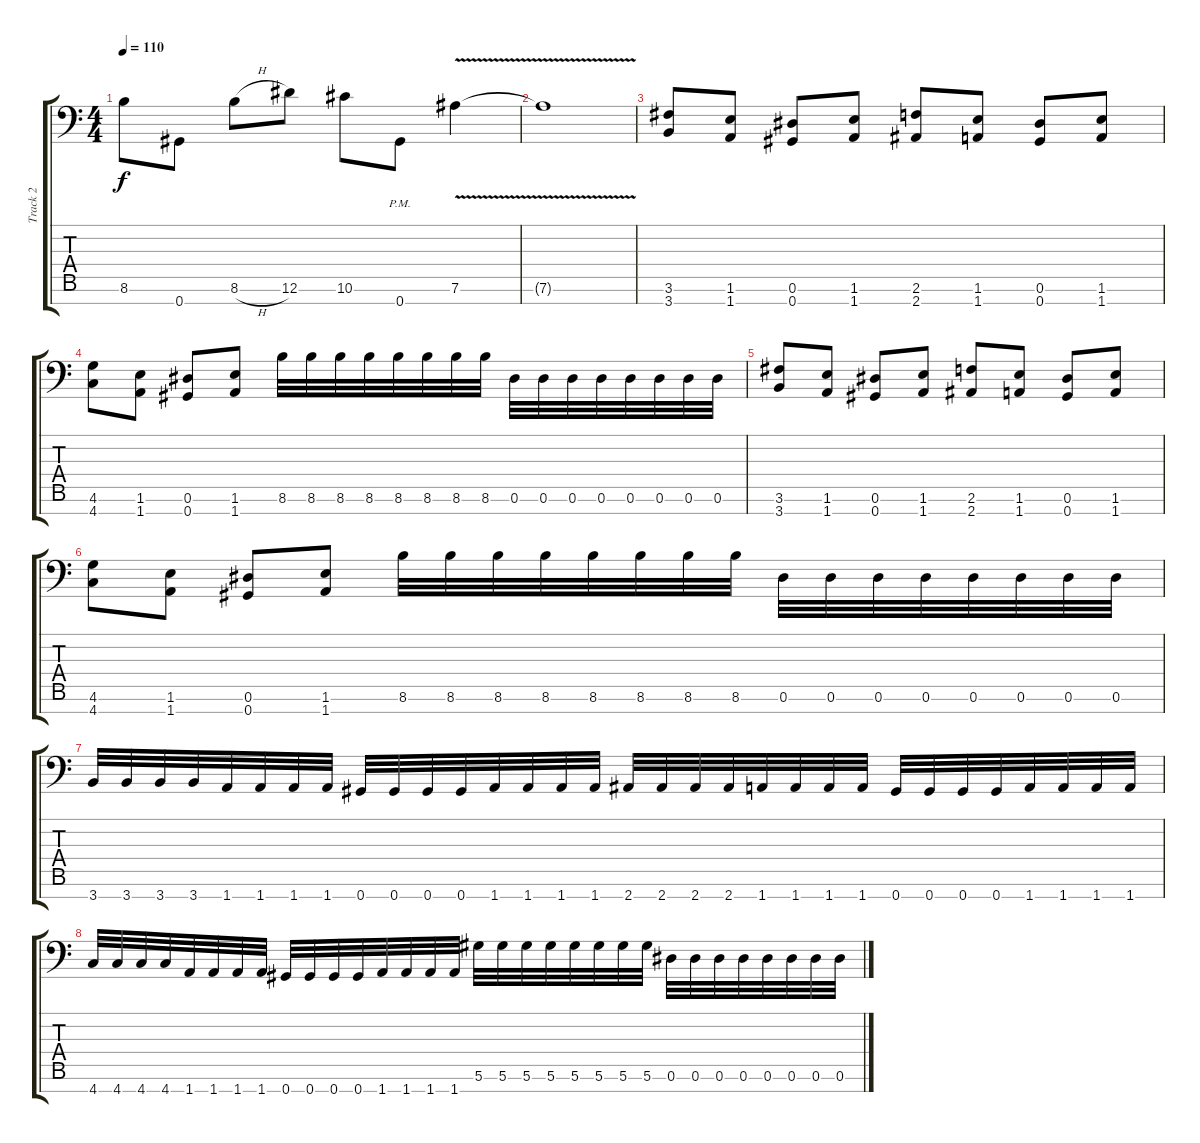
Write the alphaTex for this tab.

\track ("Track 2" "Track 2") {instrument overdrivenguitar}
\staff {score tabs}
\tuning (Eb4 Bb3 Gb3 Db3 Ab2 Eb2 Ab1) {hide}
\ts (4 4)
\tempo 110
\clef f4
\ks c
8.6.8{dy f} 0.7.8 8.6{h}.8 12.6.8 10.6.8 0.7{pm}.8 7.6{v}.4 |
7.6{t}.1 |
(3.6 3.7).8 (1.6 1.7).8 (0.6 0.7).8 (1.6 1.7).8 (2.6 2.7).8 (1.6 1.7).8 (0.6 0.7).8 (1.6 1.7).8 |
(4.6 4.7).8 (1.6 1.7).8 (0.6 0.7).8 (1.6 1.7).8 8.6.32 8.6.32 8.6.32 8.6.32 8.6.32 8.6.32 8.6.32 8.6.32 0.6.32 0.6.32 0.6.32 0.6.32 0.6.32 0.6.32 0.6.32 0.6.32 |
(3.6 3.7).8 (1.6 1.7).8 (0.6 0.7).8 (1.6 1.7).8 (2.6 2.7).8 (1.6 1.7).8 (0.6 0.7).8 (1.6 1.7).8 |
(4.6 4.7).8 (1.6 1.7).8 (0.6 0.7).8 (1.6 1.7).8 8.6.32 8.6.32 8.6.32 8.6.32 8.6.32 8.6.32 8.6.32 8.6.32 0.6.32 0.6.32 0.6.32 0.6.32 0.6.32 0.6.32 0.6.32 0.6.32 |
3.7.32 3.7.32 3.7.32 3.7.32 1.7.32 1.7.32 1.7.32 1.7.32 0.7.32 0.7.32 0.7.32 0.7.32 1.7.32 1.7.32 1.7.32 1.7.32 2.7.32 2.7.32 2.7.32 2.7.32 1.7.32 1.7.32 1.7.32 1.7.32 0.7.32 0.7.32 0.7.32 0.7.32 1.7.32 1.7.32 1.7.32 1.7.32 |
4.7.32 4.7.32 4.7.32 4.7.32 1.7.32 1.7.32 1.7.32 1.7.32 0.7.32 0.7.32 0.7.32 0.7.32 1.7.32 1.7.32 1.7.32 1.7.32 5.6.32 5.6.32 5.6.32 5.6.32 5.6.32 5.6.32 5.6.32 5.6.32 0.6.32 0.6.32 0.6.32 0.6.32 0.6.32 0.6.32 0.6.32 0.6.32
